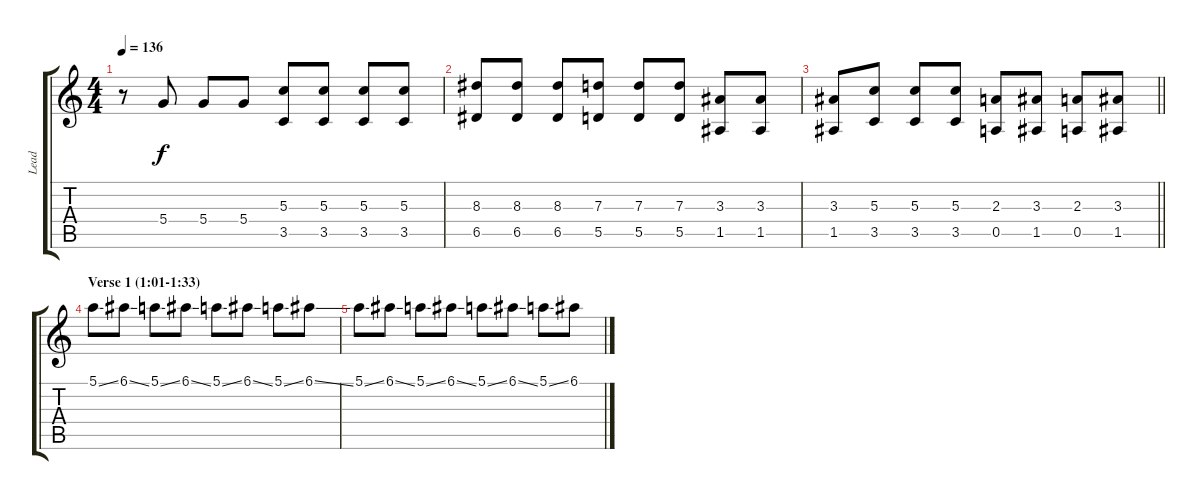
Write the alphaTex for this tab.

\track ("Lead" "Lead") {instrument overdrivenguitar}
\staff {score tabs}
\tuning (E4 B3 G3 D3 A2 E2) {hide}
\ts (4 4)
\tempo 136
\clef g2
\ks c
r.8{dy f} 5.4.8 5.4.8 5.4.8 (5.3 3.5).8 (5.3 3.5).8 (5.3 3.5).8 (5.3 3.5).8 |
(8.3 6.5).8 (8.3 6.5).8 (8.3 6.5).8 (7.3 5.5).8 (7.3 5.5).8 (7.3 5.5).8 (3.3 1.5).8 (3.3 1.5).8 |
\barLineRight lightlight
(3.3 1.5).8 (5.3 3.5).8 (5.3 3.5).8 (5.3 3.5).8 (2.3 0.5).8 (3.3 1.5).8 (2.3 0.5).8 (3.3 1.5).8 |
\section ("" "Verse 1 (1:01-1:33)")
5.1{ss}.8{volume 0} 6.1{ss}.8 5.1{ss}.8 6.1{ss}.8 5.1{ss}.8 6.1{ss}.8 5.1{ss}.8 6.1{ss}.8 |
5.1{ss}.8 6.1{ss}.8 5.1{ss}.8 6.1{ss}.8 5.1{ss}.8 6.1{ss}.8 5.1{ss}.8 6.1.8
